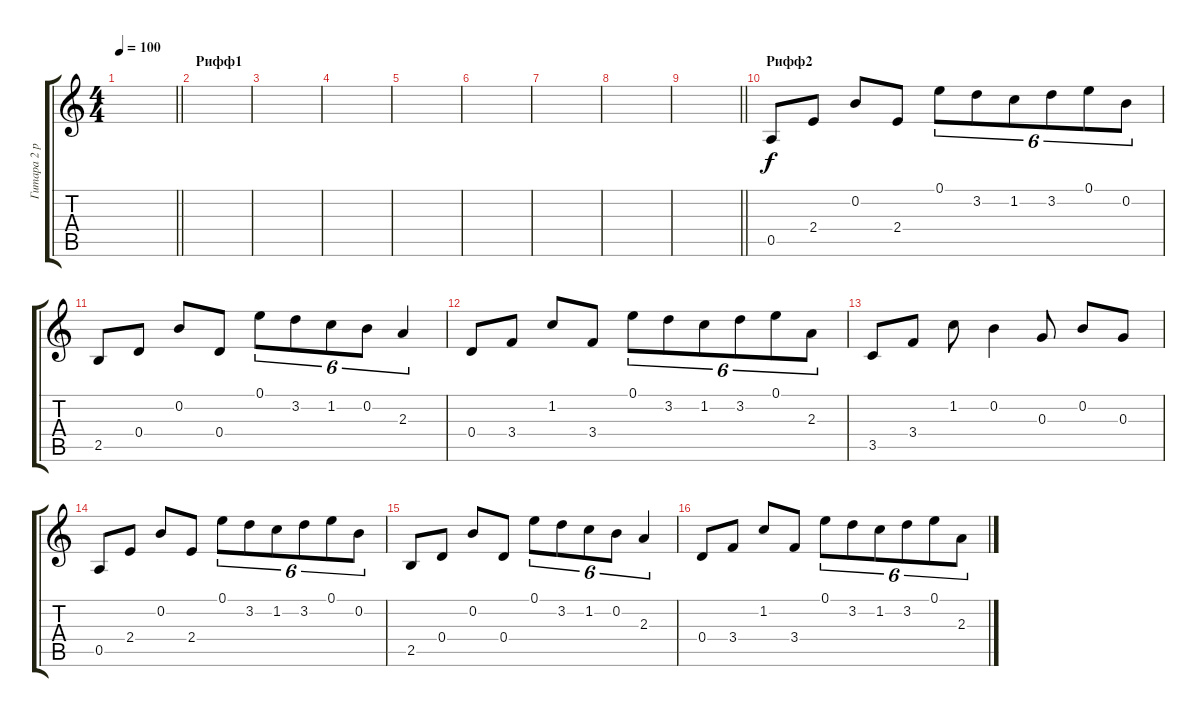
\track ("Гитара 2 рифф" "Гитара 2 р") {instrument electricguitarclean}
\staff {score tabs}
\tuning (E4 B3 G3 D3 A2 E2) {hide}
\ts (4 4)
\tempo 100
\clef g2
\barLineRight lightlight
\ks c
|
\section ("" "Рифф1")
|
|
|
|
|
|
|
\barLineRight lightlight
|
\section ("" "Рифф2")
0.5.8 2.4.8 0.2.8 2.4.8 0.1.8{tu (6 4)} 3.2.8{tu (6 4)} 1.2.8{tu (6 4)} 3.2.8{tu (6 4)} 0.1.8{tu (6 4)} 0.2.8{tu (6 4)} |
2.5.8 0.4.8 0.2.8 0.4.8 0.1.8{tu (6 4)} 3.2.8{tu (6 4)} 1.2.8{tu (6 4)} 0.2.8{tu (6 4)} 2.3.4{tu (6 4)} |
0.4.8 3.4.8 1.2.8 3.4.8 0.1.8{tu (6 4)} 3.2.8{tu (6 4)} 1.2.8{tu (6 4)} 3.2.8{tu (6 4)} 0.1.8{tu (6 4)} 2.3.8{tu (6 4)} |
3.5.8 3.4.8 1.2.8 0.2.4 0.3.8 0.2.8 0.3.8 |
0.5.8 2.4.8 0.2.8 2.4.8 0.1.8{tu (6 4)} 3.2.8{tu (6 4)} 1.2.8{tu (6 4)} 3.2.8{tu (6 4)} 0.1.8{tu (6 4)} 0.2.8{tu (6 4)} |
2.5.8 0.4.8 0.2.8 0.4.8 0.1.8{tu (6 4)} 3.2.8{tu (6 4)} 1.2.8{tu (6 4)} 0.2.8{tu (6 4)} 2.3.4{tu (6 4)} |
0.4.8 3.4.8 1.2.8 3.4.8 0.1.8{tu (6 4)} 3.2.8{tu (6 4)} 1.2.8{tu (6 4)} 3.2.8{tu (6 4)} 0.1.8{tu (6 4)} 2.3.8{tu (6 4)}
